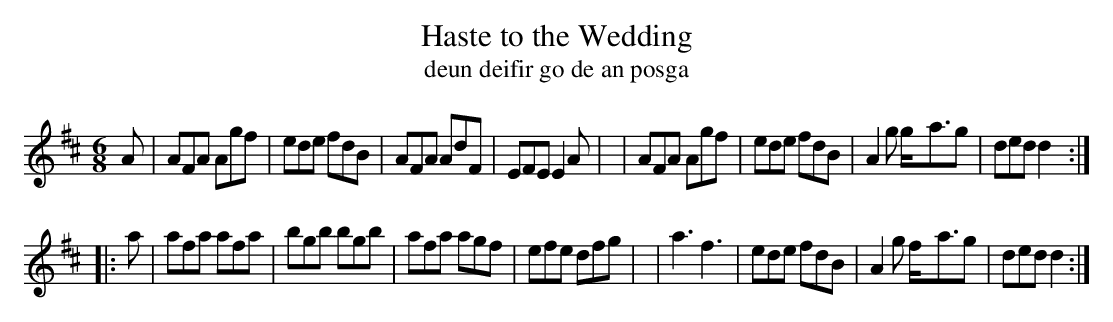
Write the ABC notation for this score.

X:1
T: Haste to the Wedding
T: deun deifir go de an posga
M: 6/8
K: D
A \
| AFA Agf | ede fdB | AFA AdF | EFE E2 A |\
| AFA Agf | ede fdB | A2 g g<-ag | ded d2 :|
|: a \
| afa afa | bgb bgb | afa agf | efe dfg |\
| a3 f3 | ede fdB | A2 g f<-ag | ded d2 :|
